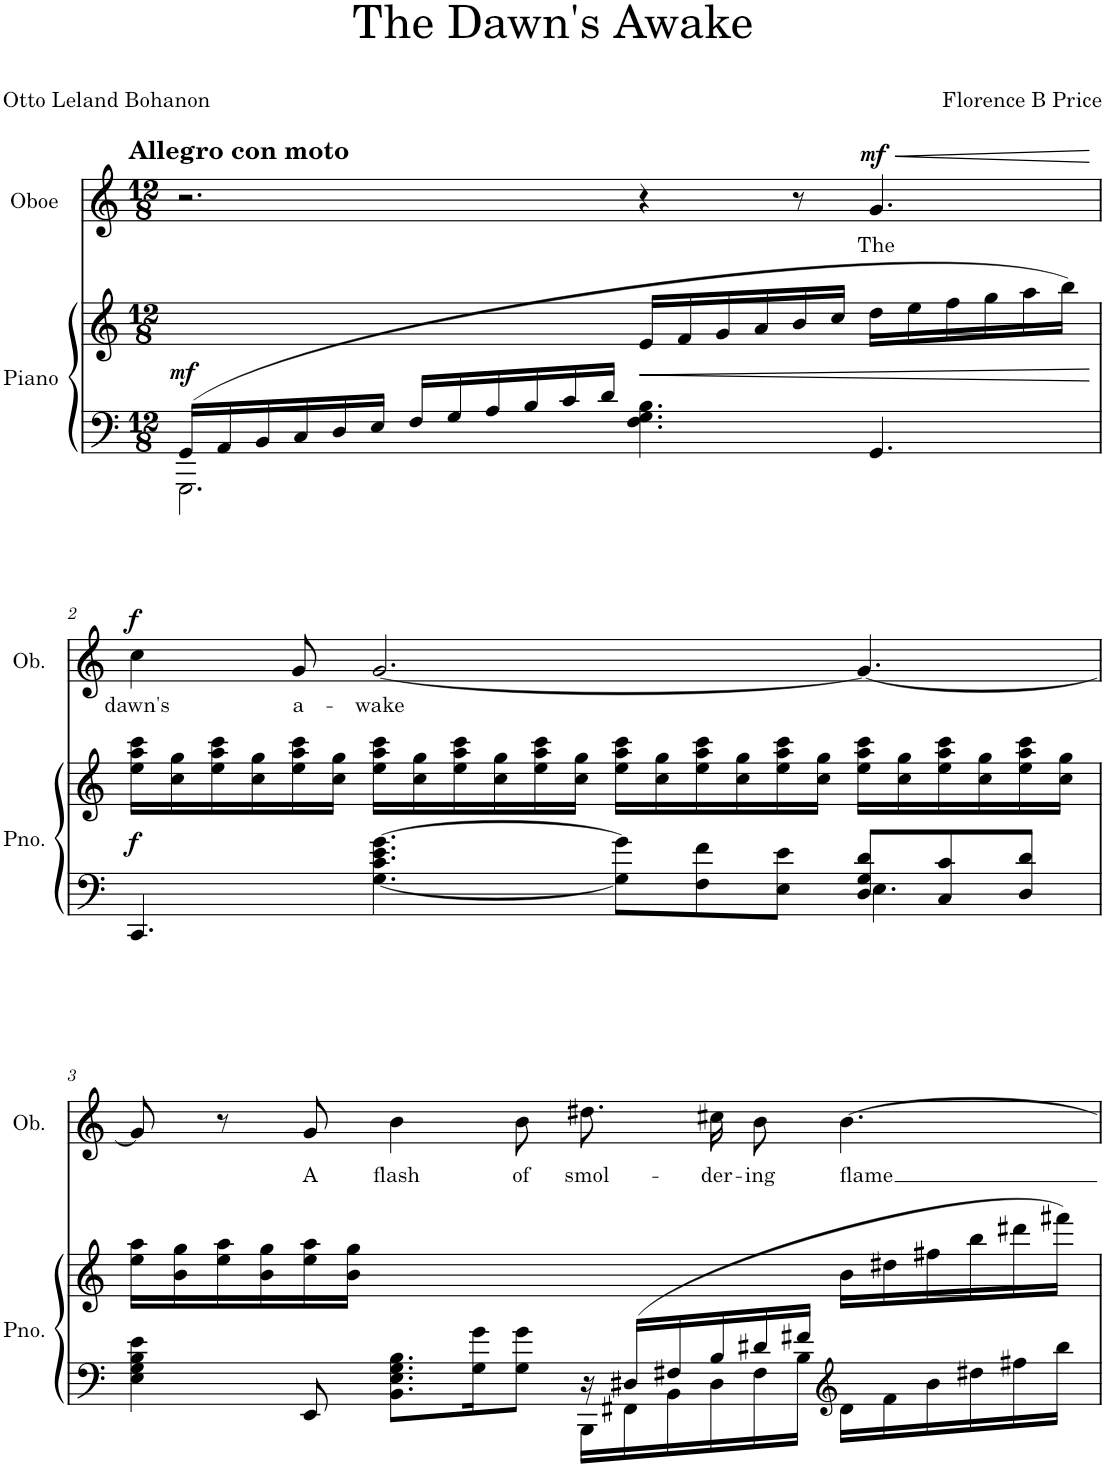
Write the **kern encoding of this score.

**kern	**kern	**dynam	**kern	**text	**dynam
*part2	*part2	*part2	*part1	*part1	*part1
*staff3	*staff2	*staff2/3	*staff1	*staff1	*staff1
*I"Piano	*	*	*I"Oboe	*	*
*I'Pno.	*	*	*I'Ob.	*	*
*clefF4	*clefG2	*	*clefG2	*	*
*k[]	*k[]	*	*k[]	*	*
*M12/8	*M12/8	*	*M12/8	*	*
=1	=1	=1	=1	=1	=1
*^	*	*	*	*	*
!	!	!	!	!LO:TX:a:B:t=Allegro con moto	!	!
!	!	!	!LO:DY:b	!	!	!
(16GG/LL	2.GGG\	2.ryy	mf	2.r	.	.
16AA/	.	.	.	.	.	.
16BB/	.	.	.	.	.	.
16C/	.	.	.	.	.	.
16D/	.	.	.	.	.	.
16E/JJ	.	.	.	.	.	.
16F/LL	.	.	.	.	.	.
16G/	.	.	.	.	.	.
16A/	.	.	.	.	.	.
16B/	.	.	.	.	.	.
16c/	.	.	.	.	.	.
16d/JJ	.	.	.	.	.	.
!	!	!	!LO:HP:b	!	!	!
2.ryy	4.F\ 4.G\ 4.B\	16e/LL	<	4r	.	.
.	.	16f/	.	.	.	.
.	.	16g/	.	.	.	.
.	.	16a/	.	.	.	.
.	.	16b/	.	8r	.	.
.	.	16cc/JJ	.	.	.	.
!	!	!	!	!	!LO:LY:b	!LO:HP:b
!	!	!	!	!	!	!LO:DY:n=1:a
.	4.GG/	16dd\LL	.	4.g/	The	< mf
.	.	16ee\	.	.	.	.
.	.	16ff\	.	.	.	.
.	.	16gg\	.	.	.	.
.	.	16aa\	.	.	.	.
.	.	16bb\JJ)	.	.	.	.
*v	*v	*	*	*	*	*
.	.	[	.	.	[
!!LO:LB:g=z
=2	=2	=2	=2	=2	=2
*^	*	*	*	*	*
!	!	!	!LO:DY:b	!	!LO:LY:b	!LO:DY:a
4.CC/	8ryy	16ee\ 16aa\ 16ccc\LL	f	4cc\	dawn's	f
.	.	16cc\ 16gg\	.	.	.	.
*v	*v	*	*	*	*	*
.	16ee\ 16aa\ 16ccc\	.	.	.	.
.	16cc\ 16gg\	.	.	.	.
!	!	!	!	!LO:LY:b	!
.	16ee\ 16aa\ 16ccc\	.	8g/	a-	.
.	16cc\ 16gg\JJ	.	.	.	.
!	!	!	!	!LO:LY:b	!
[4.G\ 4.c\ 4.e\ [4.g\	16ee\ 16aa\ 16ccc\LL	.	[2.g/	-wake	.
.	16cc\ 16gg\	.	.	.	.
.	16ee\ 16aa\ 16ccc\	.	.	.	.
.	16cc\ 16gg\	.	.	.	.
.	16ee\ 16aa\ 16ccc\	.	.	.	.
.	16cc\ 16gg\JJ	.	.	.	.
8G\] 8g\]L	16ee\ 16aa\ 16ccc\LL	.	.	.	.
.	16cc\ 16gg\	.	.	.	.
8F\ 8f\	16ee\ 16aa\ 16ccc\	.	.	.	.
.	16cc\ 16gg\	.	.	.	.
8E\ 8e\J	16ee\ 16aa\ 16ccc\	.	.	.	.
.	16cc\ 16gg\JJ	.	.	.	.
*^	*	*	*	*	*
8D/ 8G/ 8d/L	4.E\	16ee\ 16aa\ 16ccc\LL	.	4.g/_	.	.
.	.	16cc\ 16gg\	.	.	.	.
8C/ 8c/	.	16ee\ 16aa\ 16ccc\	.	.	.	.
.	.	16cc\ 16gg\	.	.	.	.
8D/ 8d/J	.	16ee\ 16aa\ 16ccc\	.	.	.	.
.	.	16cc\ 16gg\JJ	.	.	.	.
!!LO:LB:g=z
=3	=3	=3	=3	=3	=3	=3
16ryy	4E\ 4G\ 4B\ 4e\	16ee\ 16aa\LL	.	8g/]	.	.
.	.	16b\ 16gg\	.	.	.	.
.	.	16ee\ 16aa\	.	8r	.	.
.	.	16b\ 16gg\	.	.	.	.
!	!	!	!	!	!LO:LY:b	!
.	8EE/	16ee\ 16aa\	.	8g/	-A	.
.	.	16b\ 16gg\JJ	.	.	.	.
!	!	!	!	!	!LO:LY:b	!
.	8.BB\ 8.E\ 8.G\ 8.B\L	4ryy	.	4b\	flash	.
.	16G\ 16g\K	.	.	.	.	.
!	!	!	!	!	!LO:LY:b	!
.	8G\ 8g\J	8ryy	.	8b\	of	.
!	!	!	!	!	!LO:LY:b	!
.	16BBB\LL	16r	.	8.dd#X\L	smol-	.
(16D#X/LL	16FF#X\	16ryy	.	.	.	.
16F#X/	16BB\	.	.	.	.	.
!	!	!	!	!	!LO:LY:b	!
16B/	16D#\	.	.	16cc#X\K	-der-	.
!	!	!	!	!	!LO:LY:b	!
16d#X/	16F#\	.	.	8b\J	-ing	.
16f#X/JJ	16B\JJ	.	.	.	.	.
*clefG2	*	*	*	*	*	*
!	!	!	!	!	!LO:LY:b	!
4.ryy	16d#\LL	16b\LL	.	[4.b\	flame	.
.	16f#\	16dd#X\	.	.	.	.
.	16b\	16ff#X\	.	.	.	.
.	16dd#X\	16bb\	.	.	.	.
.	16ff#X\	16ddd#X\	.	.	.	.
.	16bb\JJ	16fff#X\JJ)	.	.	.	.
*v	*v	*	*	*	*	*
=	=	=	=	=	=
*-	*-	*-	*-	*-	*-
